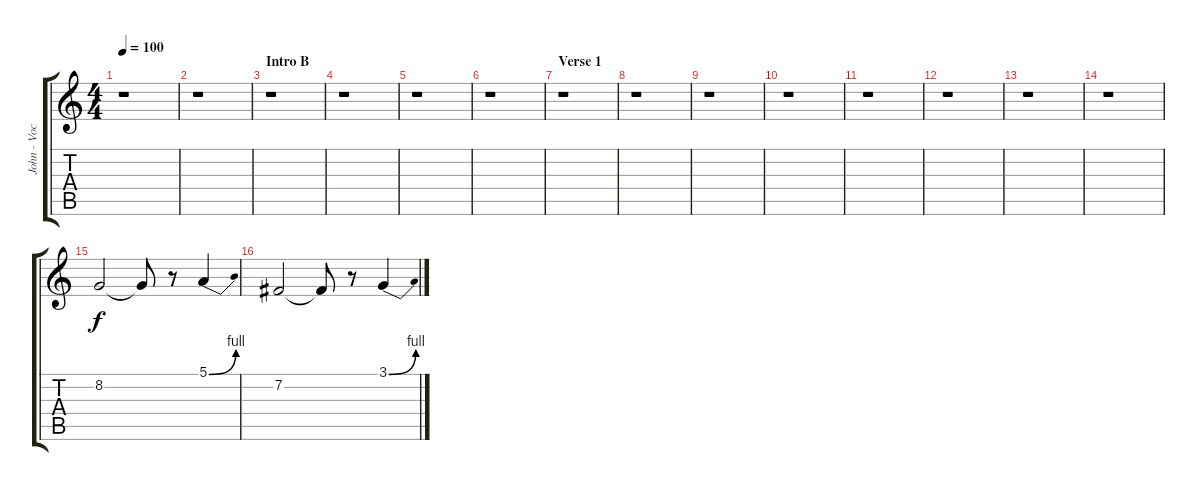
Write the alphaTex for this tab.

\track ("John - Vocals" "John - Voc") {instrument choiraahs}
\staff {score tabs}
\tuning (E4 B3 G3 D3 A2 E2) {hide}
\ts (4 4)
\tempo 100
\clef g2
\ks c
r.1{dy f} |
r.1 |
\section ("" "Intro B")
r.1 |
r.1 |
r.1 |
r.1 |
\section ("" "Verse 1")
r.1 |
r.1 |
r.1 |
r.1 |
r.1 |
r.1 |
r.1 |
r.1 |
8.2.2 8.2{t}.8 r.8 5.1{be (bend 0 0 60 4)}.4 |
7.2.2 7.2{t}.8 r.8 3.1{be (bend 0 0 60 4)}.4
